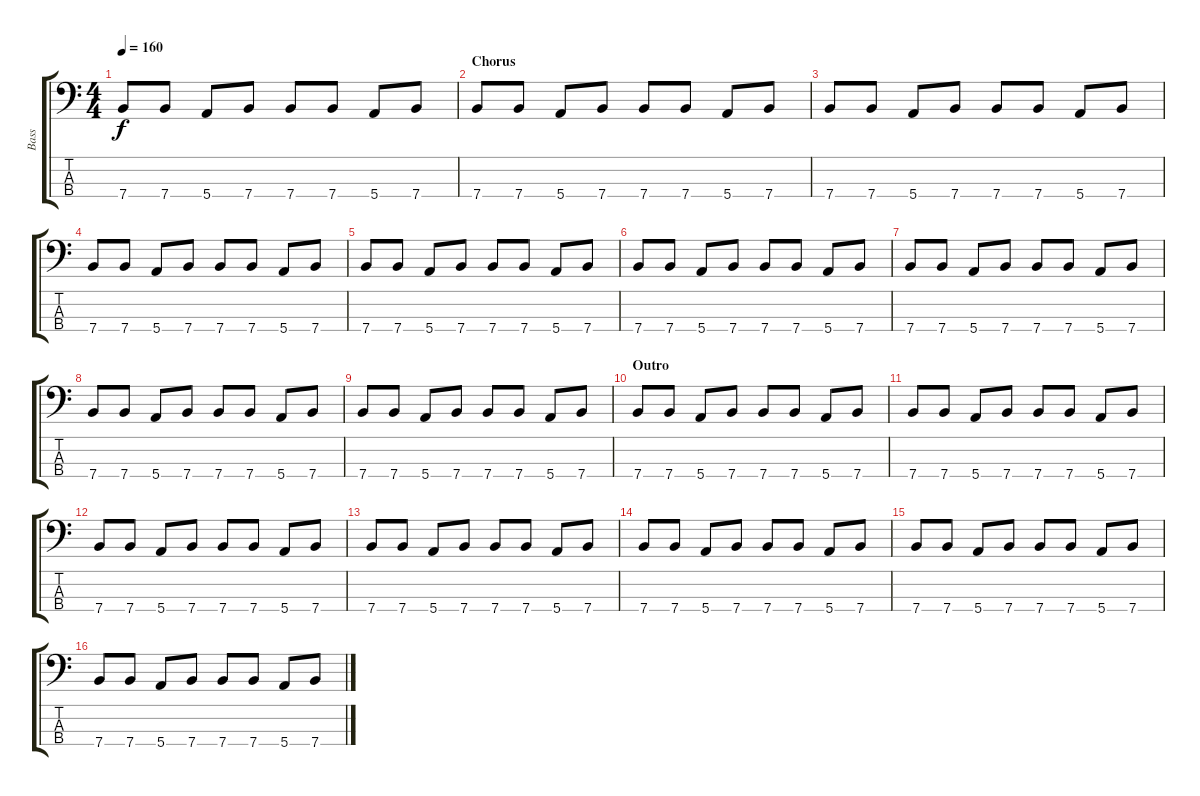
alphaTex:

\track ("Bass" "Bass") {instrument electricbasspick}
\staff {score tabs}
\tuning (G2 D2 A1 E1) {hide}
\ts (4 4)
\tempo 160
\clef f4
\ks c
7.4.8{dy f} 7.4.8 5.4.8 7.4.8 7.4.8 7.4.8 5.4.8 7.4.8 |
\section ("" "Chorus")
7.4.8 7.4.8 5.4.8 7.4.8 7.4.8 7.4.8 5.4.8 7.4.8 |
7.4.8 7.4.8 5.4.8 7.4.8 7.4.8 7.4.8 5.4.8 7.4.8 |
7.4.8 7.4.8 5.4.8 7.4.8 7.4.8 7.4.8 5.4.8 7.4.8 |
7.4.8 7.4.8 5.4.8 7.4.8 7.4.8 7.4.8 5.4.8 7.4.8 |
7.4.8 7.4.8 5.4.8 7.4.8 7.4.8 7.4.8 5.4.8 7.4.8 |
7.4.8 7.4.8 5.4.8 7.4.8 7.4.8 7.4.8 5.4.8 7.4.8 |
7.4.8 7.4.8 5.4.8 7.4.8 7.4.8 7.4.8 5.4.8 7.4.8 |
7.4.8 7.4.8 5.4.8 7.4.8 7.4.8 7.4.8 5.4.8 7.4.8 |
\section ("" "Outro")
7.4.8 7.4.8 5.4.8 7.4.8 7.4.8 7.4.8 5.4.8 7.4.8 |
7.4.8 7.4.8 5.4.8 7.4.8 7.4.8 7.4.8 5.4.8 7.4.8 |
7.4.8 7.4.8 5.4.8 7.4.8 7.4.8 7.4.8 5.4.8 7.4.8 |
7.4.8 7.4.8 5.4.8 7.4.8 7.4.8 7.4.8 5.4.8 7.4.8 |
7.4.8 7.4.8 5.4.8 7.4.8 7.4.8 7.4.8 5.4.8 7.4.8 |
7.4.8 7.4.8 5.4.8 7.4.8 7.4.8 7.4.8 5.4.8 7.4.8 |
7.4.8 7.4.8 5.4.8 7.4.8 7.4.8 7.4.8 5.4.8 7.4.8
